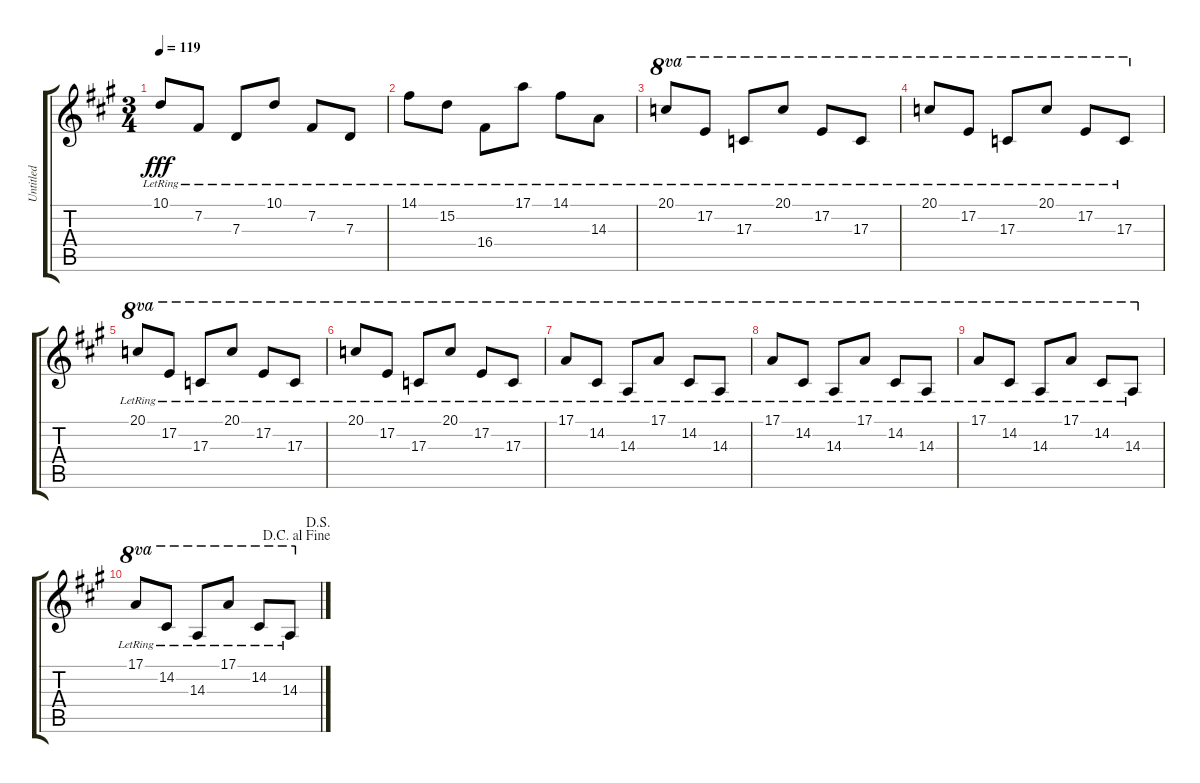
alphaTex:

\track ("Untitled" "Untitled") {instrument acousticgrandpiano}
\staff {score tabs}
\tuning (E4 B3 G3 D3 A2 E2) {hide}
\ts (3 4)
\tempo 119
\clef g2
\ks a
10.1{lr}.8{dy fff} 7.2{lr}.8 7.3{lr}.8 10.1{lr}.8 7.2{lr}.8 7.3{lr}.8 |
14.1{lr}.8 15.2{lr}.8 16.4{lr}.8 17.1{lr}.8 14.1{lr}.8 14.3{lr}.8 |
20.1{lr}.8{ot 8va} 17.2{lr}.8{ot 8va} 17.3{lr}.8{ot 8va} 20.1{lr}.8{ot 8va} 17.2{lr}.8{ot 8va} 17.3{lr}.8{ot 8va} |
20.1{lr}.8{ot 8va} 17.2{lr}.8{ot 8va} 17.3{lr}.8{ot 8va} 20.1{lr}.8{ot 8va} 17.2{lr}.8{ot 8va} 17.3{lr}.8{ot 8va} |
20.1{lr}.8{ot 8va} 17.2{lr}.8{ot 8va} 17.3{lr}.8{ot 8va} 20.1{lr}.8{ot 8va} 17.2{lr}.8{ot 8va} 17.3{lr}.8{ot 8va} |
20.1{lr}.8{ot 8va} 17.2{lr}.8{ot 8va} 17.3{lr}.8{ot 8va} 20.1{lr}.8{ot 8va} 17.2{lr}.8{ot 8va} 17.3{lr}.8{ot 8va} |
17.1{lr}.8{ot 8va} 14.2{lr}.8{ot 8va} 14.3{lr}.8{ot 8va} 17.1{lr}.8{ot 8va} 14.2{lr}.8{ot 8va} 14.3{lr}.8{ot 8va} |
17.1{lr}.8{ot 8va} 14.2{lr}.8{ot 8va} 14.3{lr}.8{ot 8va} 17.1{lr}.8{ot 8va} 14.2{lr}.8{ot 8va} 14.3{lr}.8{ot 8va} |
17.1{lr}.8{ot 8va} 14.2{lr}.8{ot 8va} 14.3{lr}.8{ot 8va} 17.1{lr}.8{ot 8va} 14.2{lr}.8{ot 8va} 14.3{lr}.8{ot 8va} |
\jump dacapoalfine
\jump dalsegno
17.1{lr}.8{ot 8va} 14.2{lr}.8{ot 8va} 14.3{lr}.8{ot 8va} 17.1{lr}.8{ot 8va} 14.2{lr}.8{ot 8va} 14.3{lr}.8{ot 8va}
